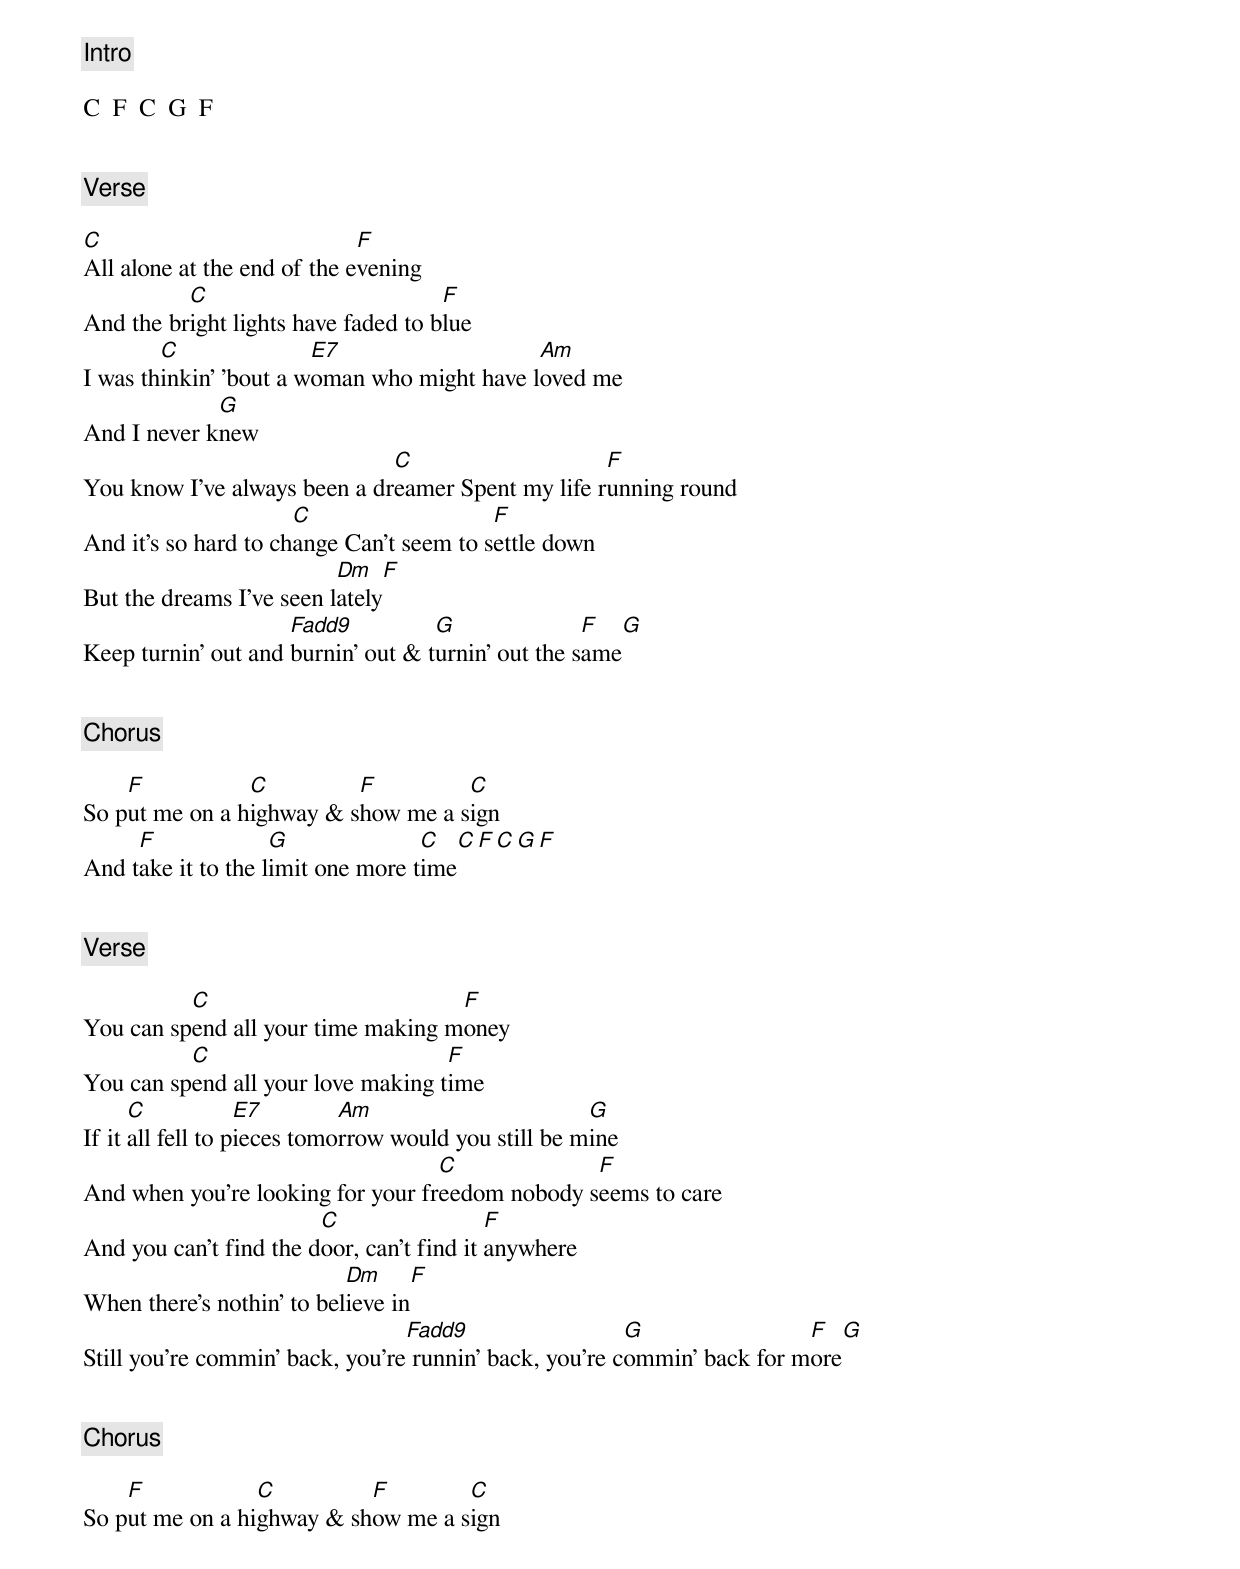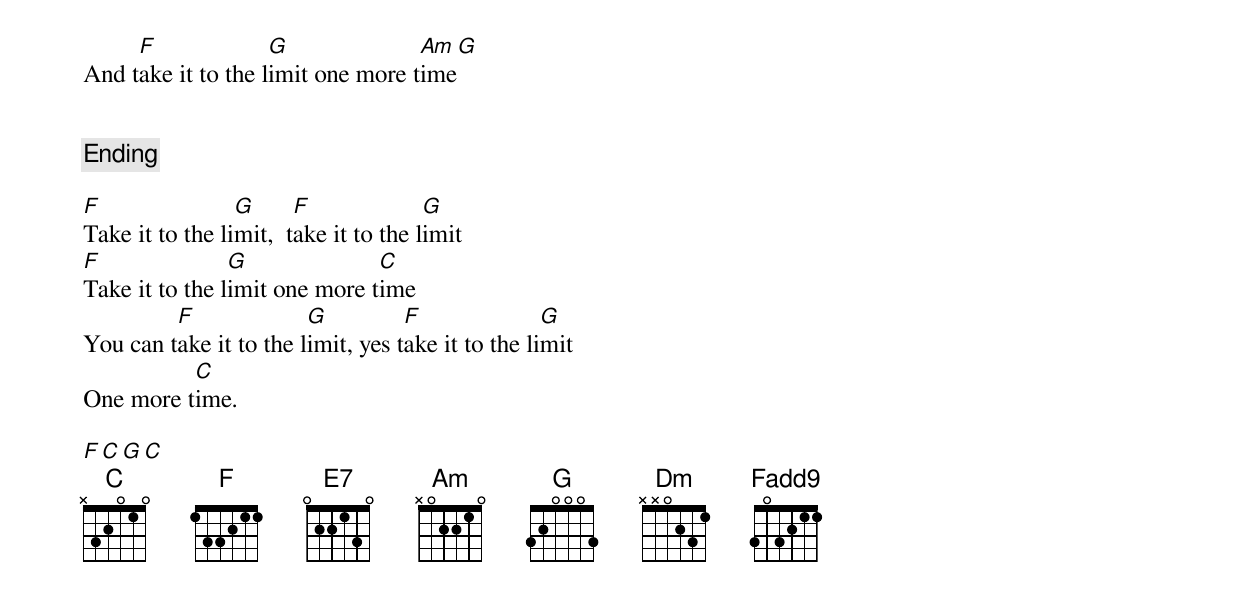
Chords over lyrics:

[Intro]

C  F  C  G  F


[Verse]

C                            F
All alone at the end of the evening
          C                          F
And the bright lights have faded to blue
        C               E7                   Am
I was thinkin' 'bout a woman who might have loved me
             G
And I never knew
                              C                    F
You know I've always been a dreamer Spent my life running round
                      C                   F
And it's so hard to change Can't seem to settle down
                          Dm     F
But the dreams I've seen lately
                     Fadd9          G               F     G
Keep turnin' out and burnin' out & turnin' out the same


[Chorus]

    F           C         F         C
So put me on a highway & show me a sign
     F              G              C    C  F  C  G  F
And take it to the limit one more time


[Verse]

          C                         F
You can spend all your time making money
          C                         F
You can spend all your love making time
      C            E7        Am                       G
If it all fell to pieces tomorrow would you still be mine
                                   C             F
And when you're looking for your freedom nobody seems to care
                        C                  F
And you can't find the door, can't find it anywhere
                           Dm       F
When there's nothin' to believe in
                                 Fadd9                  G                F   G
Still you're commin' back, you're runnin' back, you're commin' back for more


[Chorus]

    F            C         F        C
So put me on a highway & show me a sign
     F              G              Am       G
And take it to the limit one more time


[Ending]

F                G      F              G
Take it to the limit,  take it to the limit
F               G              C
Take it to the limit one more time
         F              G          F               G
You can take it to the limit, yes take it to the limit
          C
One more time.

F  C G C
